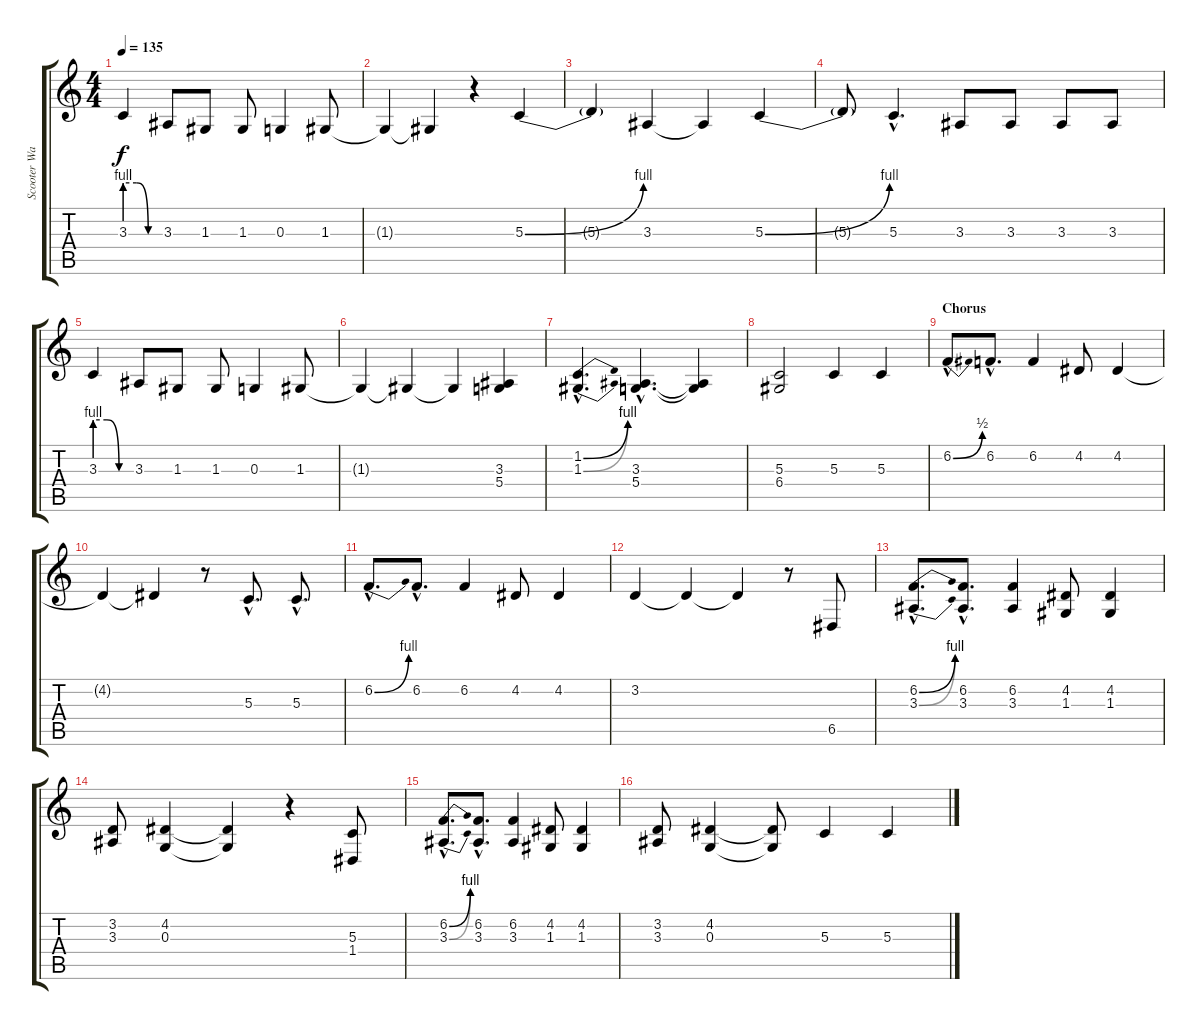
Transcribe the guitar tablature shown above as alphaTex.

\track ("Scooter Ward (Vocals)" "Scooter Wa") {instrument violin}
\staff {score tabs}
\tuning (E4 B3 G3 D3 A2 E2) {hide}
\ts (4 4)
\tempo 135
\clef g2
\ks c
3.3{be (custom 0 4 20 4 40 0 60 0)}.4{dy f} 3.3.8 1.3.8 1.3.8 0.3.4 1.3.8 |
1.3{t}.4 1.3{t}.4 r.4 5.3{be (bend 0 0 60 4)}.4 |
5.3{t}.4 3.3.4 3.3{t}.4 5.3{be (bend 0 0 60 4)}.4 |
5.3{t}.8 5.3{hac}.4{d} 3.3.8 3.3.8 3.3.8 3.3.8 |
3.3{be (custom 0 4 20 4 40 0 60 0)}.4 3.3.8 1.3.8 1.3.8 0.3.4 1.3.8 |
1.3{t}.4 1.3{t}.4 1.3{t}.4 (3.3 5.4).4 |
(1.2{be (bend 0 0 60 4) hac} 1.3{be (bend 0 0 60 4) hac}).4{d} (3.3{hac} 5.4{hac}).4{d} (3.3{t} 5.4{t}).4 |
(5.3 6.4).2 5.3.4 5.3.4 |
\section ("" "Chorus")
6.2{be (bend 0 0 60 2) hac}.8{d} 6.2{hac}.8{d} 6.2.4 4.2.8 4.2.4 |
4.2{t}.4 4.2{t}.4 r.8 5.3{hac}.8{d} 5.3{hac}.8{d} |
6.2{be (bend 0 0 60 4) hac}.8{d} 6.2{hac}.8{d} 6.2.4 4.2.8 4.2.4 |
3.2.4 3.2{t}.4 3.2{t}.4 r.8 6.5.8 |
(6.2{be (bend 0 0 60 4) hac} 3.3{be (bend 0 0 60 4) hac}).8{d} (6.2{hac} 3.3{hac}).8{d} (6.2 3.3).4 (4.2 1.3).8 (4.2 1.3).4 |
(3.2 3.3).8 (4.2 0.3).4 (4.2{t} 0.3{t}).4 r.4 (5.3 1.4).8 |
(6.2{be (bend 0 0 60 4) hac} 3.3{be (bend 0 0 60 4) hac}).8{d} (6.2{hac} 3.3{hac}).8{d} (6.2 3.3).4 (4.2 1.3).8 (4.2 1.3).4 |
(3.2 3.3).8 (4.2 0.3).4 (4.2{t} 0.3{t}).8 5.3.4 5.3.4
